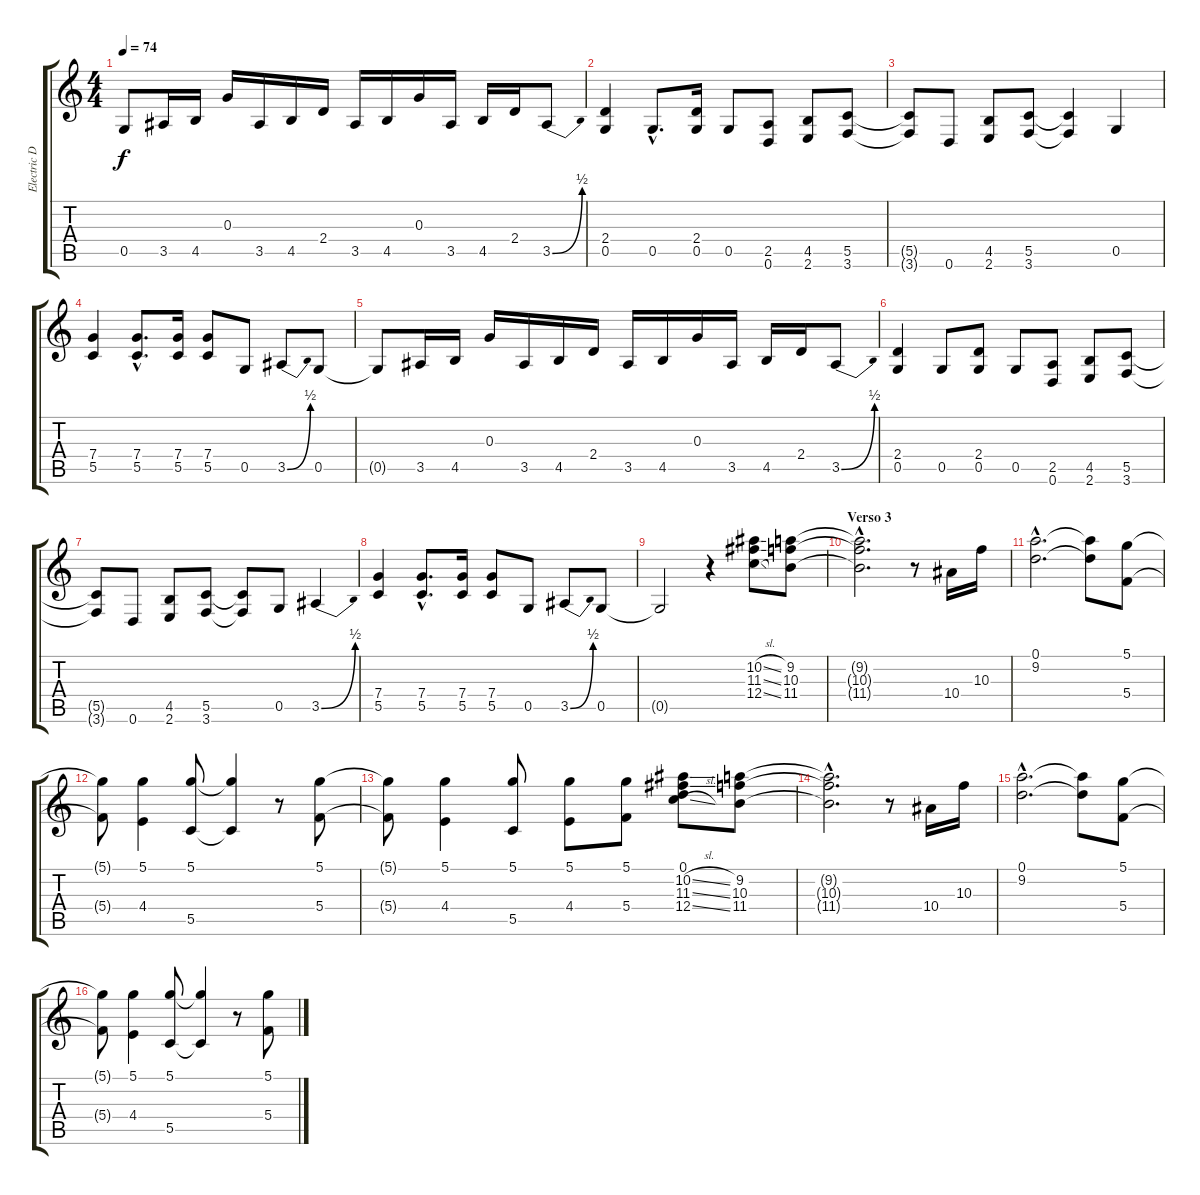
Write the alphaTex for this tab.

\track ("Electric DGCGCD" "Electric D") {instrument electricguitarjazz}
\staff {score tabs}
\tuning (D4 C4 G3 C3 G2 D2) {hide}
\ts (4 4)
\tempo 74
\clef g2
\ks c
0.5{t}.8{dy f} 3.5.16 4.5.16 0.3.16 3.5.16 4.5.16 2.4.16 3.5.16 4.5.16 0.3.16 3.5.16 4.5.16 2.4.16 3.5{be (bend 0 0 60 2)}.8 |
(2.4 0.5).4 0.5{hac}.8{d} (2.4 0.5).16 0.5.8 (2.5 0.6).8 (4.5 2.6).8 (5.5 3.6).8 |
(5.5{t} 3.6{t}).8 0.6.8 (4.5 2.6).8 (5.5 3.6).8 (5.5{t} 3.6{t}).4 0.5.4 |
(7.4 5.5).4 (7.4{hac} 5.5{hac}).8{d} (7.4 5.5).16 (7.4 5.5).8 0.5.8 3.5{be (bend 0 0 60 2)}.8 0.5.8 |
0.5{t}.8 3.5.16 4.5.16 0.3.16 3.5.16 4.5.16 2.4.16 3.5.16 4.5.16 0.3.16 3.5.16 4.5.16 2.4.16 3.5{be (bend 0 0 60 2)}.8 |
(2.4 0.5).4 0.5.8 (2.4 0.5).8 0.5.8 (2.5 0.6).8 (4.5 2.6).8 (5.5 3.6).8 |
(5.5{t} 3.6{t}).8 0.6.8 (4.5 2.6).8 (5.5 3.6).8 (5.5{t} 3.6{t}).8 0.5.8 3.5{be (bend 0 0 60 2)}.4 |
(7.4 5.5).4 (7.4{hac} 5.5{hac}).8{d} (7.4 5.5).16 (7.4 5.5).8 0.5.8 3.5{be (bend 0 0 60 2)}.8 0.5.8 |
0.5{t}.2 r.4 (10.2{sl} 11.3{sl} 12.4{sl}).8 (9.2 10.3 11.4).8 |
\section ("" "Verso 3")
(9.2{hac t} 10.3{hac t} 11.4{hac t}).2{d} r.8 10.4.16 10.3.16 |
(0.1{hac} 9.2{hac}).2{d} (0.1{t} 9.2{t}).8 (5.1 5.4).8 |
(5.1{t} 5.4{t}).8 (5.1 4.4).4 (5.1 5.5).8 (5.1{t} 5.5{t}).4 r.8 (5.1 5.4).8 |
(5.1{t} 5.4{t}).8 (5.1 4.4).4 (5.1 5.5).8 (5.1 4.4).8 (5.1 5.4).8 (0.1 10.2{sl} 11.3{sl} 12.4{sl}).8 (9.2 10.3 11.4).8 |
(9.2{hac t} 10.3{hac t} 11.4{hac t}).2{d} r.8 10.4.16 10.3.16 |
(0.1{hac} 9.2{hac}).2{d} (0.1{t} 9.2{t}).8 (5.1 5.4).8 |
(5.1{t} 5.4{t}).8 (5.1 4.4).4 (5.1 5.5).8 (5.1{t} 5.5{t}).4 r.8 (5.1 5.4).8
